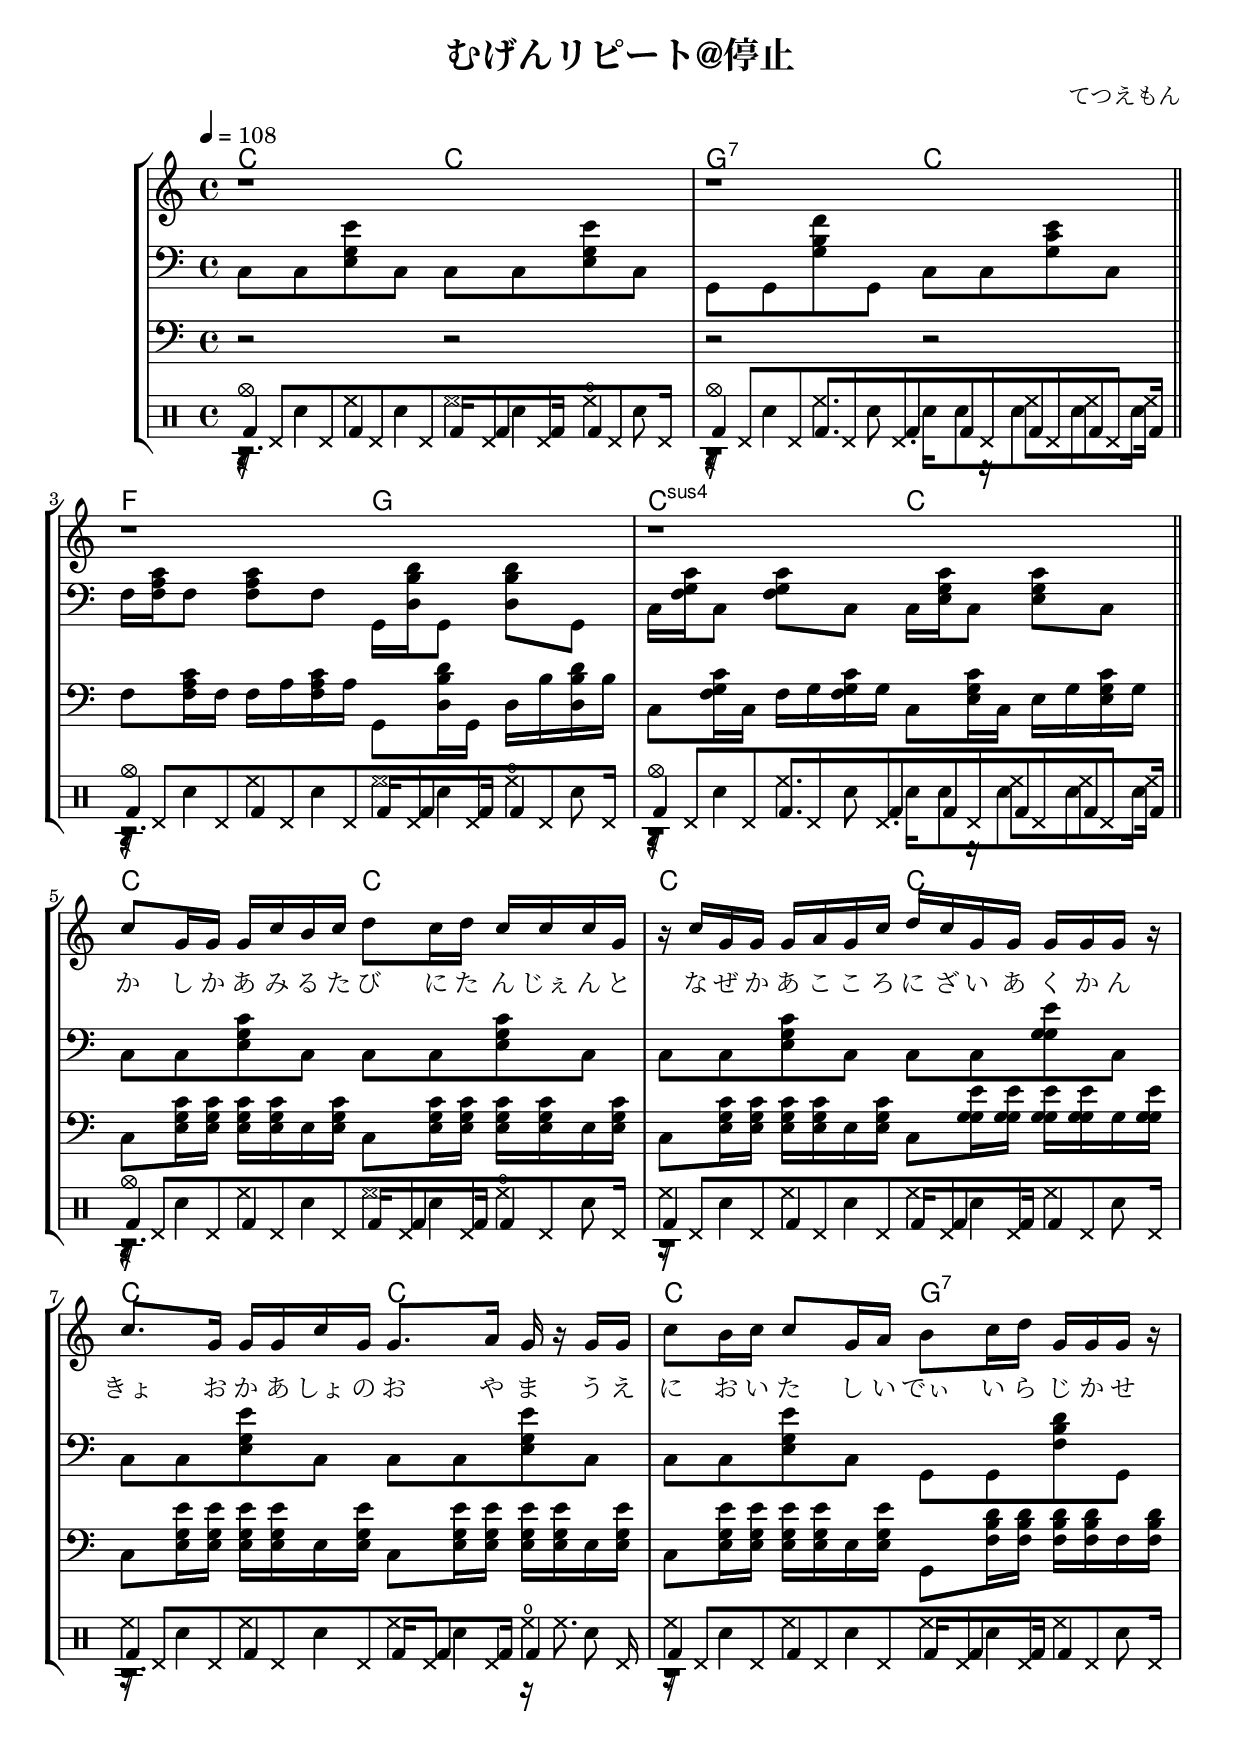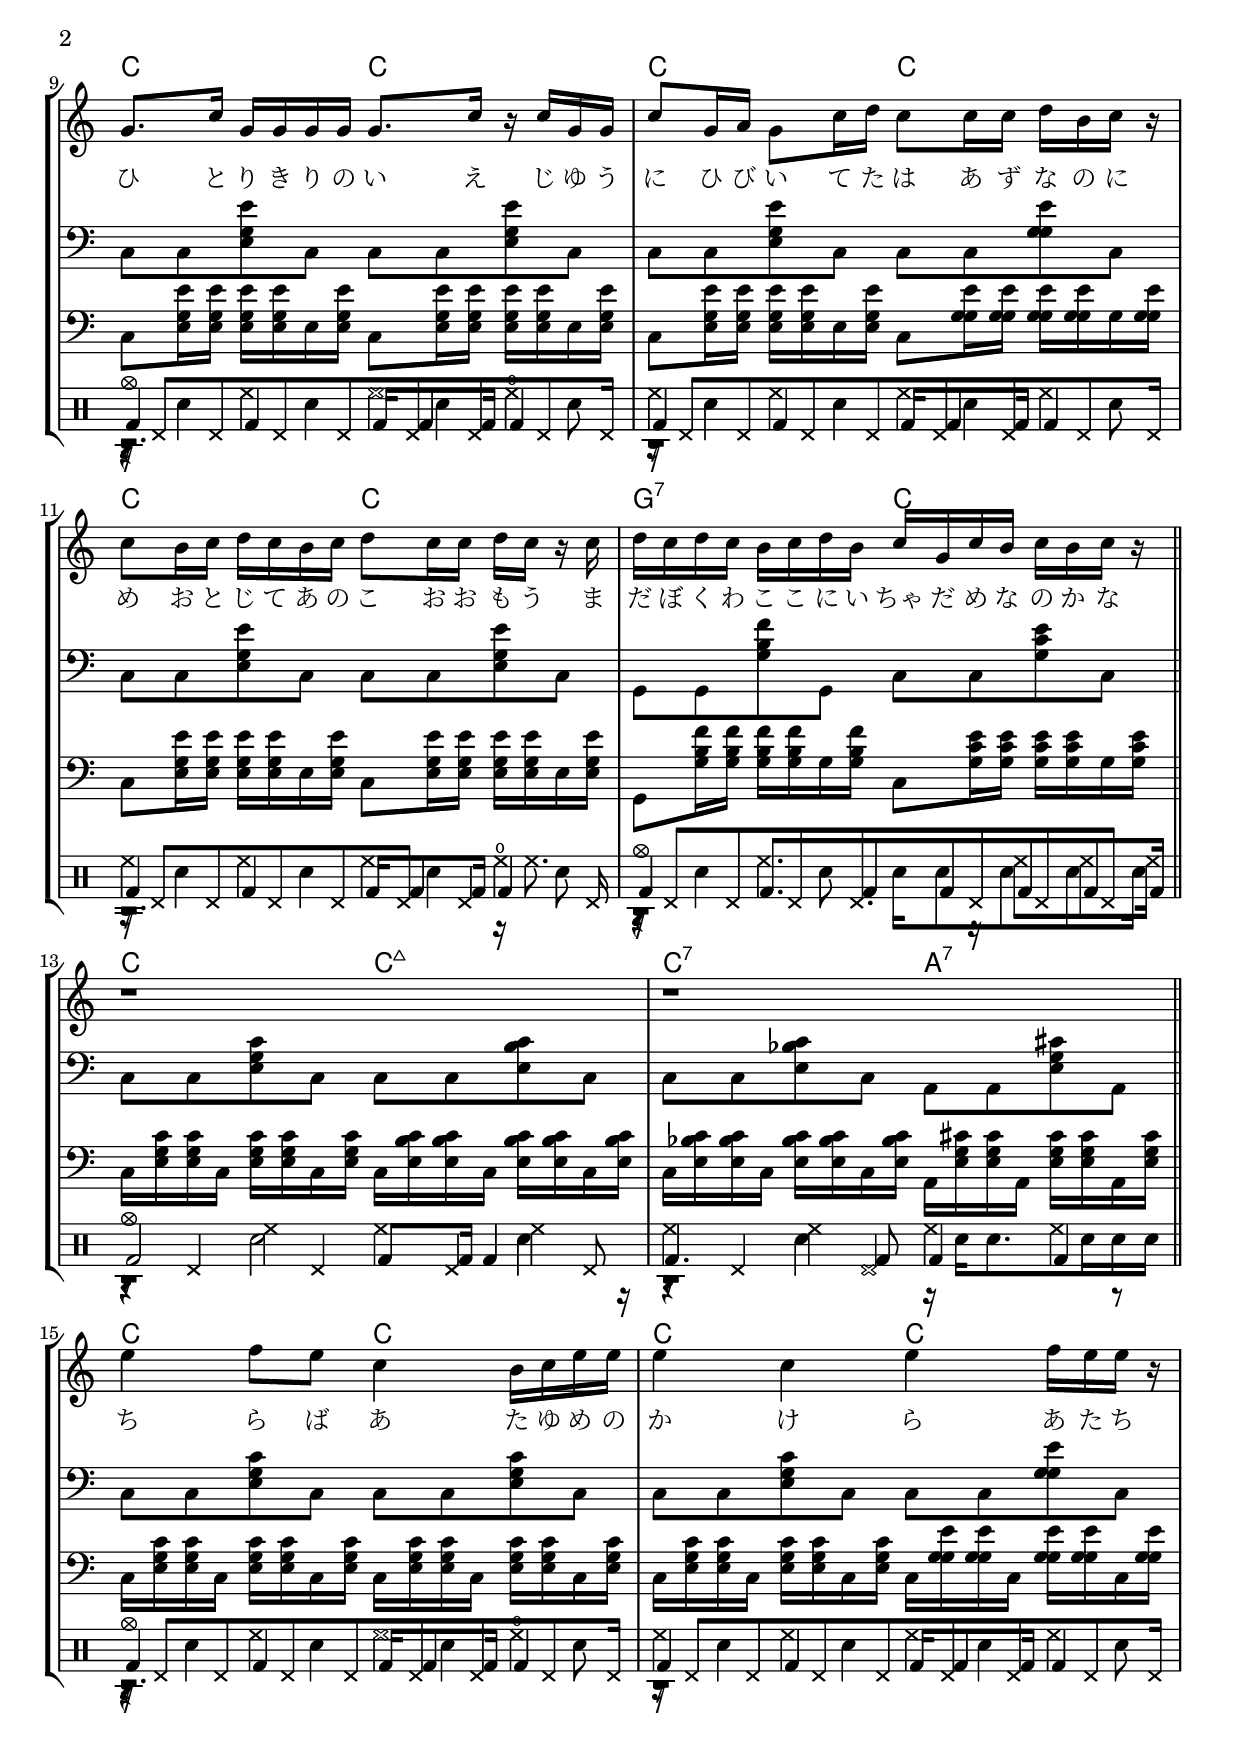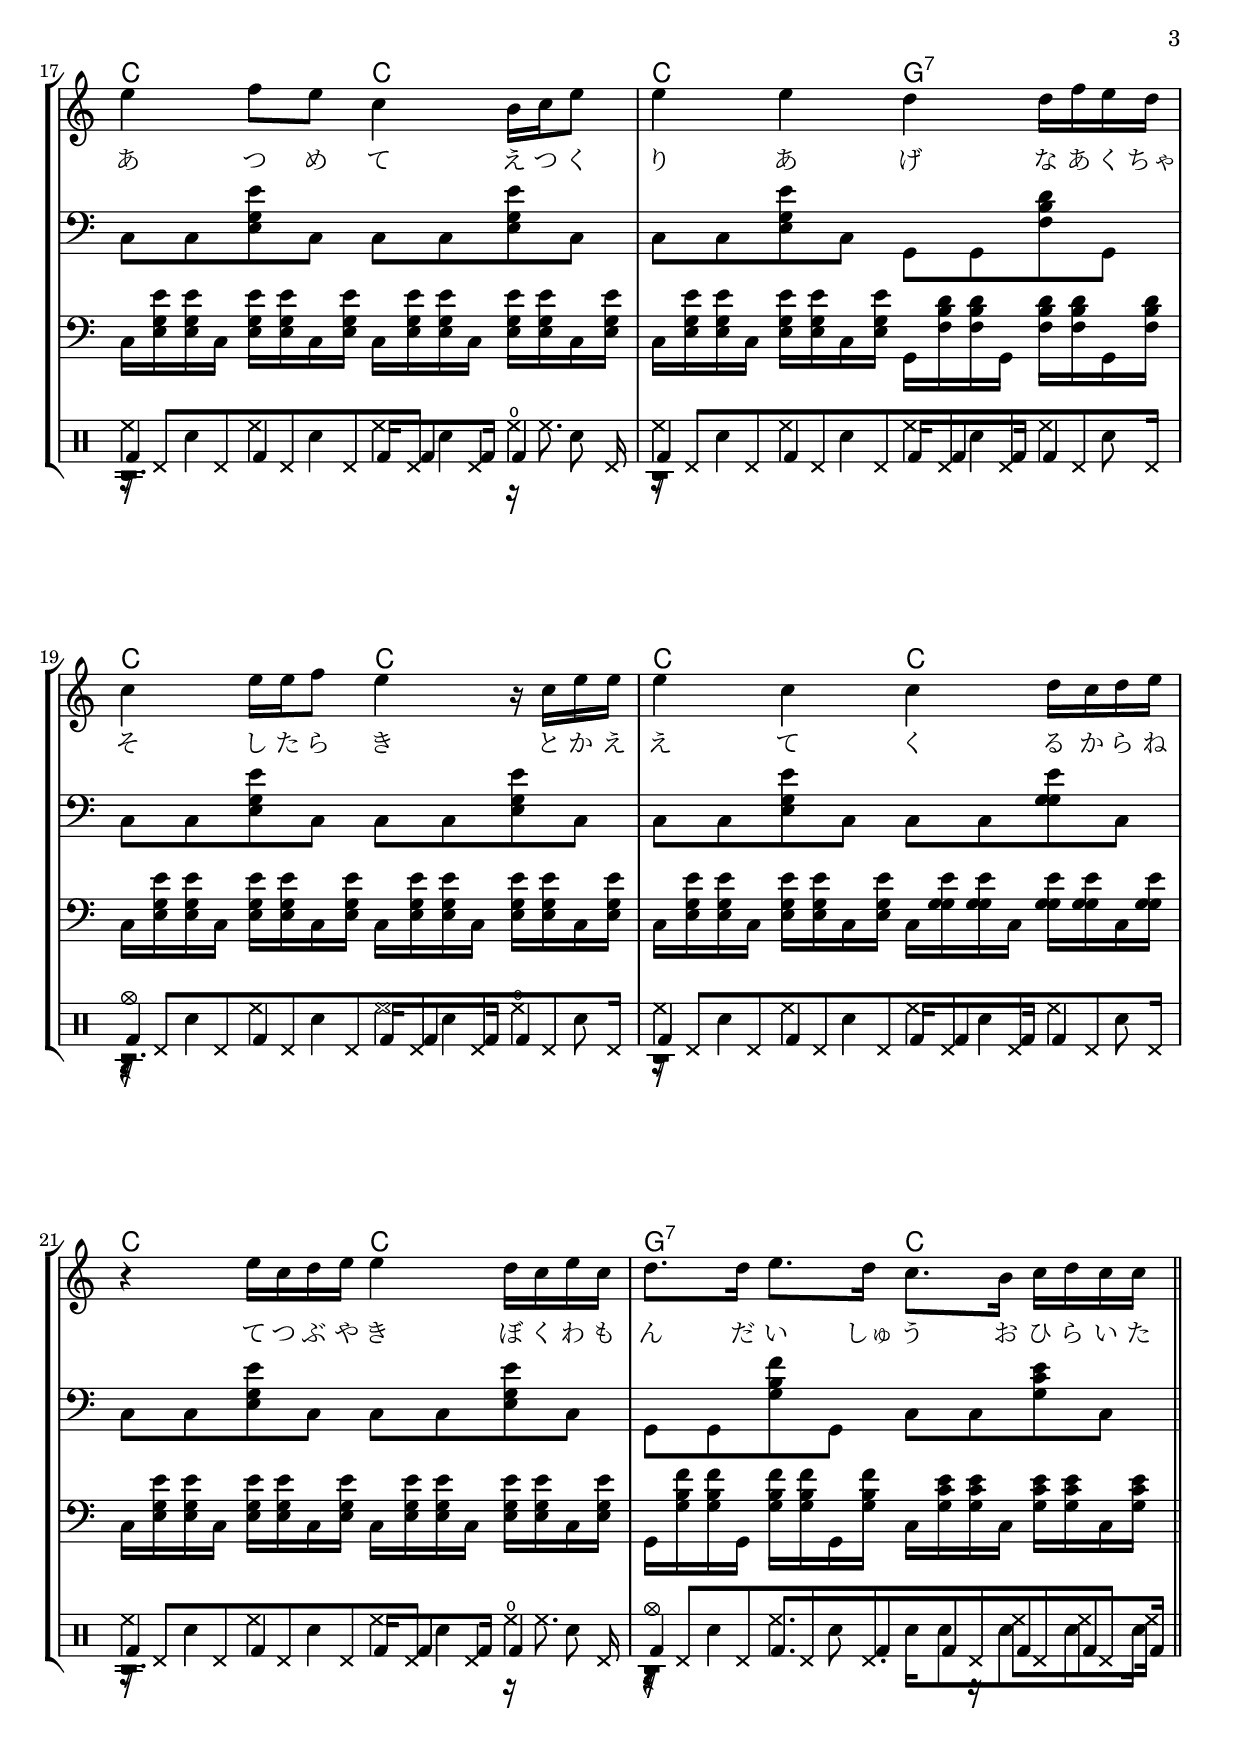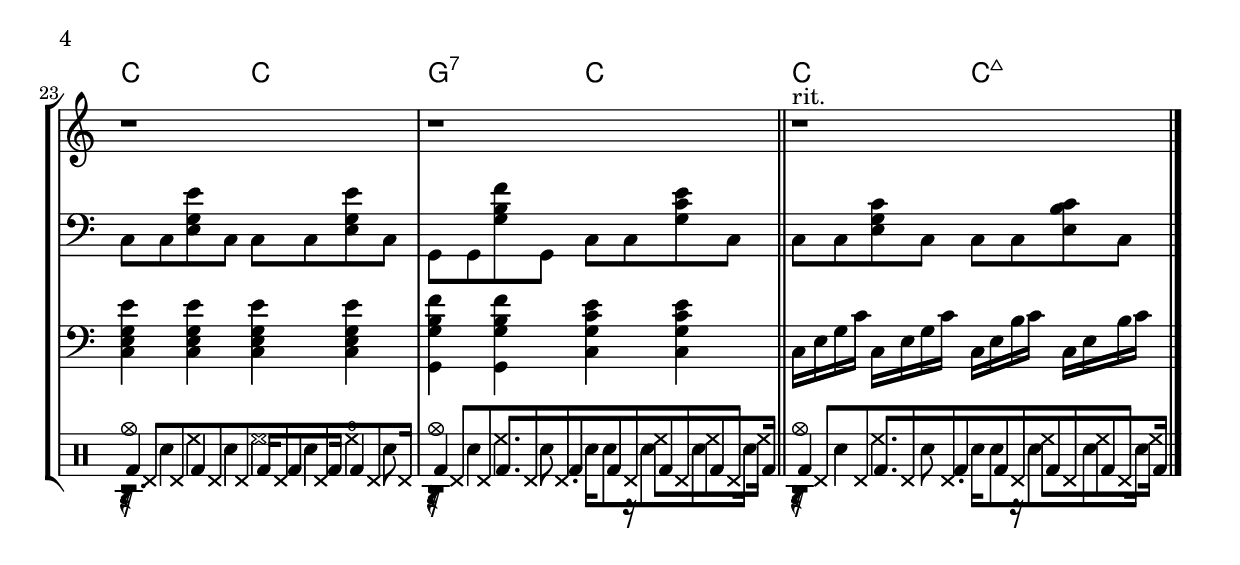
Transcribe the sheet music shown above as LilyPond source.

\version "2.12.1"

\header {
	title = \markup {むげんリピート@停止}
	composer = \markup \center-column {てつえもん}
}

harmony = \chordmode {
	c2 c g:7 c 

	f g c:sus4 c 

	c c c c c c c g:7 c c c c c c g:7 c 

	c c:maj7 c:7 a:7 

	c c c c c c c g:7 c c c c c c g:7 c 

	c c g:7 c 

	c c:maj7 
}

melody = {
	\key c \major
	\tempo 4 = 108
	r1 | r1   
	r1 | r1   
	\set Staff.midiInstrument = #"mmi0.34"
	 c''8  g'16  g'16  g'16  c''16  b'16  c''16  d''8  c''16  d''16  c''16  c''16  c''16  g'16 
	r16  c''16  g'16  g'16  g'16  a'16  g'16  c''16  d''16  c''16  g'16  g'16  g'16  g'16  g'16  r16 
	c''8.  g'16  g'16  g'16  c''16  g'16  g'8.  a'16  g'16  r16  g'16  g'16 
	c''8  b'16  c''16  c''8  g'16  a'16  b'8  c''16  d''16  g'16  g'16  g'16  r16 
	g'8.  c''16  g'16  g'16  g'16  g'16  g'8.  c''16  r16  c''16  g'16  g'16 
	c''8  g'16  a'16  g'8  c''16  d''16  c''8  c''16  c''16  d''16  b'16  c''16  r16 
	c''8  b'16  c''16  d''16  c''16  b'16  c''16  d''8  c''16  c''16  d''16  c''16  r16  c''16 
	d''16  c''16  d''16  c''16  b'16  c''16  d''16  b'16  c''16  g'16  c''16  b'16  c''16  b'16  c''16  r16
	r1 | r1   
	\set Staff.midiInstrument = #"mmi0.34"
	 e''4  f''8  e''8  c''4  b'16  c''16  e''16  e''16 
	e''4  c''4  e''4  f''16  e''16  e''16  r16 
	e''4  f''8  e''8  c''4  b'16  c''16  e''8 
	e''4  e''4  d''4  d''16  f''16  e''16  d''16 
	c''4  e''16  e''16  f''8  e''4  r16  c''16  e''16  e''16 
	e''4  c''4  c''4  d''16  c''16  d''16  e''16 
	r4  e''16  c''16  d''16  e''16  e''4  d''16  c''16  e''16  c''16 
	d''8.  d''16  e''8.  d''16  c''8.  b'16  c''16  d''16  c''16  c''16
	r1 | r1   
	r1^"rit." \bar "|."
}

words = \lyricmode {
	
	
	か  し  か  あ  み  る  た  び  に  た  ん  じぇ  ん  と  な  ぜ  か  あ  こ  こ  ろ  に  ざ  い  あ  く  か  ん  きょ  お  か  あ  しょ  の  お  や  ま  う  え  に  お  い  た  し  い  でぃ  い  ら  じ  か  せ  ひ  と  り  き  り  の  い  え  じ  ゆ  う  に  ひ  び  い  て  た  は  あ  ず  な  の  に  め  お  と  じ  て  あ  の  こ  お  お  も  う  ま  だ  ぼ  く  わ  こ  こ  に  い  ちゃ  だ  め  な  の  か  な  
	
	ち  ら  ば  あ  た  ゆ  め  の  か  け  ら  あ  た  ち  あ  つ  め  て  え  つ  く  り  あ  げ  な  あ  く  ちゃ  そ  し  た  ら  き  と  か  え  え  て  く  る  か  ら  ね  て  つ  ぶ  や  き  ぼ  く  わ  も  ん  だ  い  しゅ  う  お  ひ  ら  い  た  
	
	
}

tempochange = {
	\tempo 4 = 108
	r1 | r1 \bar "||"
	\tempo 4 = 108
	r1 | r1 \bar "||"
	\tempo 4 = 108
	r1 | r1 | r1 | r1 | r1 | r1 | r1 | r1 \bar "||"
	\tempo 4 = 108
	r1 | r1 \bar "||"
	\tempo 4 = 108
	r1 | r1 | r1 | r1 | r1 | r1 | r1 | r1 \bar "||"
	\tempo 4 = 108
	r1 | r1 \bar "||"
	\tempo 4 = 108
	\tempo 4 = 81 r2 \tempo 4 = 72 r2 \bar "|."
}

mainacc = {
	\clef bass
	\set Staff.midiInstrument = #"Overdriven Guitar"
	\key c \major
	\tempo 4 = 108
	c8 c8 <e g e'>8 c8
	c8 c8 <e g e'>8 c8
	g,8 g,8 <g b f'>8 g,8
	c8 c8 <g c' e'>8 c8
	\bar "||"

	\set Staff.midiInstrument = #"Overdriven Guitar"
	f16 <f a c'>16 f8 <f a c'>8 f8
	g,16 <d b d'>16 g,8 <d b d'>8 g,8
	c16 <f g c'>16 c8 <f g c'>8 c8
	c16 <e g c'>16 c8 <e g c'>8 c8
	\bar "||"

	\set Staff.midiInstrument = #"Overdriven Guitar"
	c8 c8 <e g c'>8 c8
	c8 c8 <e g c'>8 c8
	c8 c8 <e g c'>8 c8
	c8 c8 <g g e'>8 c8
	c8 c8 <e g e'>8 c8
	c8 c8 <e g e'>8 c8
	c8 c8 <e g e'>8 c8
	g,8 g,8 <f b d'>8 g,8
	c8 c8 <e g e'>8 c8
	c8 c8 <e g e'>8 c8
	c8 c8 <e g e'>8 c8
	c8 c8 <g g e'>8 c8
	c8 c8 <e g e'>8 c8
	c8 c8 <e g e'>8 c8
	g,8 g,8 <g b f'>8 g,8
	c8 c8 <g c' e'>8 c8
	\bar "||"

	\set Staff.midiInstrument = #"Overdriven Guitar"
	c8 c8 <e g c'>8 c8
	c8 c8 <e b c'>8 c8
	c8 c8 <e bes c'>8 c8
	a,8 a,8 <e g cis'>8 a,8
	\bar "||"

	\set Staff.midiInstrument = #"Overdriven Guitar"
	c8 c8 <e g c'>8 c8
	c8 c8 <e g c'>8 c8
	c8 c8 <e g c'>8 c8
	c8 c8 <g g e'>8 c8
	c8 c8 <e g e'>8 c8
	c8 c8 <e g e'>8 c8
	c8 c8 <e g e'>8 c8
	g,8 g,8 <f b d'>8 g,8
	c8 c8 <e g e'>8 c8
	c8 c8 <e g e'>8 c8
	c8 c8 <e g e'>8 c8
	c8 c8 <g g e'>8 c8
	c8 c8 <e g e'>8 c8
	c8 c8 <e g e'>8 c8
	g,8 g,8 <g b f'>8 g,8
	c8 c8 <g c' e'>8 c8
	\bar "||"

	\set Staff.midiInstrument = #"Overdriven Guitar"
	c8 c8 <e g e'>8 c8
	c8 c8 <e g e'>8 c8
	g,8 g,8 <g b f'>8 g,8
	c8 c8 <g c' e'>8 c8
	\bar "||"

	\set Staff.midiInstrument = #"Overdriven Guitar"
	c8 c8 <e g c'>8 c8
	c8 c8 <e b c'>8 c8
	\bar "|."
}

subacc = {
	\clef bass
	\set Staff.midiInstrument = #"Slap Bass 1"
	\key c \major
	\tempo 4 = 108
	r2
	r2
	r2
	r2
	\bar "||"

	\set Staff.midiInstrument = #"Synth Bass 2"
	f8 <f a c'>16 f16   f16 a16 <f a c'>16 a16
	g,8 <d b d'>16 g,16   d16 b16 <d b d'>16 b16
	c8 <f g c'>16 c16   f16 g16 <f g c'>16 g16
	c8 <e g c'>16 c16   e16 g16 <e g c'>16 g16
	\bar "||"

	\set Staff.midiInstrument = #"Synth Bass 2"
	c8 <e g c'>16 <e g c'>16   <e g c'>16 <e g c'>16   e16 <e g c'>16
	c8 <e g c'>16 <e g c'>16   <e g c'>16 <e g c'>16   e16 <e g c'>16
	c8 <e g c'>16 <e g c'>16   <e g c'>16 <e g c'>16   e16 <e g c'>16
	c8 <g g e'>16 <g g e'>16   <g g e'>16 <g g e'>16   g16 <g g e'>16
	c8 <e g e'>16 <e g e'>16   <e g e'>16 <e g e'>16   e16 <e g e'>16
	c8 <e g e'>16 <e g e'>16   <e g e'>16 <e g e'>16   e16 <e g e'>16
	c8 <e g e'>16 <e g e'>16   <e g e'>16 <e g e'>16   e16 <e g e'>16
	g,8 <f b d'>16 <f b d'>16   <f b d'>16 <f b d'>16   f16 <f b d'>16
	c8 <e g e'>16 <e g e'>16   <e g e'>16 <e g e'>16   e16 <e g e'>16
	c8 <e g e'>16 <e g e'>16   <e g e'>16 <e g e'>16   e16 <e g e'>16
	c8 <e g e'>16 <e g e'>16   <e g e'>16 <e g e'>16   e16 <e g e'>16
	c8 <g g e'>16 <g g e'>16   <g g e'>16 <g g e'>16   g16 <g g e'>16
	c8 <e g e'>16 <e g e'>16   <e g e'>16 <e g e'>16   e16 <e g e'>16
	c8 <e g e'>16 <e g e'>16   <e g e'>16 <e g e'>16   e16 <e g e'>16
	g,8 <g b f'>16 <g b f'>16   <g b f'>16 <g b f'>16   g16 <g b f'>16
	c8 <g c' e'>16 <g c' e'>16   <g c' e'>16 <g c' e'>16   g16 <g c' e'>16
	\bar "||"

	\set Staff.midiInstrument = #"Synth Bass 2"
	c16 <e g c'>16 <e g c'>16 c16   <e g c'>16 <e g c'>16 c16 <e g c'>16
	c16 <e b c'>16 <e b c'>16 c16   <e b c'>16 <e b c'>16 c16 <e b c'>16
	c16 <e bes c'>16 <e bes c'>16 c16   <e bes c'>16 <e bes c'>16 c16 <e bes c'>16
	a,16 <e g cis'>16 <e g cis'>16 a,16   <e g cis'>16 <e g cis'>16 a,16 <e g cis'>16
	\bar "||"

	\set Staff.midiInstrument = #"Synth Bass 2"
	c16 <e g c'>16 <e g c'>16 c16   <e g c'>16 <e g c'>16 c16 <e g c'>16
	c16 <e g c'>16 <e g c'>16 c16   <e g c'>16 <e g c'>16 c16 <e g c'>16
	c16 <e g c'>16 <e g c'>16 c16   <e g c'>16 <e g c'>16 c16 <e g c'>16
	c16 <g g e'>16 <g g e'>16 c16   <g g e'>16 <g g e'>16 c16 <g g e'>16
	c16 <e g e'>16 <e g e'>16 c16   <e g e'>16 <e g e'>16 c16 <e g e'>16
	c16 <e g e'>16 <e g e'>16 c16   <e g e'>16 <e g e'>16 c16 <e g e'>16
	c16 <e g e'>16 <e g e'>16 c16   <e g e'>16 <e g e'>16 c16 <e g e'>16
	g,16 <f b d'>16 <f b d'>16 g,16   <f b d'>16 <f b d'>16 g,16 <f b d'>16
	c16 <e g e'>16 <e g e'>16 c16   <e g e'>16 <e g e'>16 c16 <e g e'>16
	c16 <e g e'>16 <e g e'>16 c16   <e g e'>16 <e g e'>16 c16 <e g e'>16
	c16 <e g e'>16 <e g e'>16 c16   <e g e'>16 <e g e'>16 c16 <e g e'>16
	c16 <g g e'>16 <g g e'>16 c16   <g g e'>16 <g g e'>16 c16 <g g e'>16
	c16 <e g e'>16 <e g e'>16 c16   <e g e'>16 <e g e'>16 c16 <e g e'>16
	c16 <e g e'>16 <e g e'>16 c16   <e g e'>16 <e g e'>16 c16 <e g e'>16
	g,16 <g b f'>16 <g b f'>16 g,16   <g b f'>16 <g b f'>16 g,16 <g b f'>16
	c16 <g c' e'>16 <g c' e'>16 c16   <g c' e'>16 <g c' e'>16 c16 <g c' e'>16
	\bar "||"

	\set Staff.midiInstrument = #"Synth Bass 2"
	<c e g e'>4 <c e g e'>4
	<c e g e'>4 <c e g e'>4
	<g, g b f'>4 <g, g b f'>4
	<c g c' e'>4 <c g c' e'>4
	\bar "||"

	\set Staff.midiInstrument = #"Synth Bass 2"
	c16 e g c' c e g c'
	c16 e b c' c e b c'
	\bar "|."
}

percA = {
	\drummode {
	r2. hho4  |r1  \bar "||"
	r2. hho4  |r1  \bar "||"
	r2. hho4  |r1  |r2. hho4  |r1  |r2. hho4  |r1  |r2. hho4  |r1  \bar "||"
	r4 hh4 hh4 hh4  |hh4 hh4 hh4 hh4  \bar "||"
	r2. hho4  |r1  |r2. hho4  |r1  |r2. hho4  |r1  |r2. hho4  |r1  \bar "||"
	r2. hho4  |r1  \bar "||"
	r1  \bar "|."
	}
}

percB = {
	\drummode {
	r4 hh4 hh2  |r4 hh4. r16 hh8 hh8 hh16  \bar "||"
	r4 hh4 hh2  |r4 hh4. r16 hh8 hh8 hh16  \bar "||"
	r4 hh4 hh2  |hh4 hh4 hh4 hh4  |hh4 hh4 hh4 r16 hh8.  |hh4 hh4 hh4 hh4  |r4 hh4 hh2  |hh4 hh4 hh4 hh4  |hh4 hh4 hh4 r16 hh8.  |r4 hh4. r16 hh8 hh8 hh16  \bar "||"
	r8 hhp4 hhp4 hhp4 hhp8  |r8 hhp4 hhp2 r8  \bar "||"
	r4 hh4 hh2  |hh4 hh4 hh4 hh4  |hh4 hh4 hh4 r16 hh8.  |hh4 hh4 hh4 hh4  |r4 hh4 hh2  |hh4 hh4 hh4 hh4  |hh4 hh4 hh4 r16 hh8.  |r4 hh4. r16 hh8 hh8 hh16  \bar "||"
	r4 hh4 hh2  |r4 hh4. r16 hh8 hh8 hh16  \bar "||"
	r4 hh4. r16 hh8 hh8 hh16  \bar "|."
	}
}

percC = {
	\drummode {
	r16 hhp8 hhp8 hhp8 hhp8 hhp8 hhp8 hhp8 hhp16  |r16 hhp8 hhp8 hhp8 hhp8. hhp8 hhp8 hhp8  \bar "||"
	r16 hhp8 hhp8 hhp8 hhp8 hhp8 hhp8 hhp8 hhp16  |r16 hhp8 hhp8 hhp8 hhp8. hhp8 hhp8 hhp8  \bar "||"
	r16 hhp8 hhp8 hhp8 hhp8 hhp8 hhp8 hhp8 hhp16  |r16 hhp8 hhp8 hhp8 hhp8 hhp8 hhp8 hhp8 hhp16  |r16 hhp8 hhp8 hhp8 hhp8 hhp8 hhp4 hhp16  |r16 hhp8 hhp8 hhp8 hhp8 hhp8 hhp8 hhp8 hhp16  |r16 hhp8 hhp8 hhp8 hhp8 hhp8 hhp8 hhp8 hhp16  |r16 hhp8 hhp8 hhp8 hhp8 hhp8 hhp8 hhp8 hhp16  |r16 hhp8 hhp8 hhp8 hhp8 hhp8 hhp4 hhp16  |r16 hhp8 hhp8 hhp8 hhp8. hhp8 hhp8 hhp8  \bar "||"
	r4 sn2 sn4  |r4 sn4 r16 sn16 sn8. sn16 sn16 sn16  \bar "||"
	r16 hhp8 hhp8 hhp8 hhp8 hhp8 hhp8 hhp8 hhp16  |r16 hhp8 hhp8 hhp8 hhp8 hhp8 hhp8 hhp8 hhp16  |r16 hhp8 hhp8 hhp8 hhp8 hhp8 hhp4 hhp16  |r16 hhp8 hhp8 hhp8 hhp8 hhp8 hhp8 hhp8 hhp16  |r16 hhp8 hhp8 hhp8 hhp8 hhp8 hhp8 hhp8 hhp16  |r16 hhp8 hhp8 hhp8 hhp8 hhp8 hhp8 hhp8 hhp16  |r16 hhp8 hhp8 hhp8 hhp8 hhp8 hhp4 hhp16  |r16 hhp8 hhp8 hhp8 hhp8. hhp8 hhp8 hhp8  \bar "||"
	r16 hhp8 hhp8 hhp8 hhp8 hhp8 hhp8 hhp8 hhp16  |r16 hhp8 hhp8 hhp8 hhp8. hhp8 hhp8 hhp8  \bar "||"
	r16 hhp8 hhp8 hhp8 hhp8. hhp8 hhp8 hhp8  \bar "|."
	}
}

percD = {
	\drummode {
	r8 sn4 sn4 sn4 sn8  |r8 sn4 sn8 sn16 sn8 sn8 sn8 sn16  \bar "||"
	r8 sn4 sn4 sn4 sn8  |r8 sn4 sn8 sn16 sn8 sn8 sn8 sn16  \bar "||"
	r8 sn4 sn4 sn4 sn8  |r8 sn4 sn4 sn4 sn8  |r8 sn4 sn4 sn4 sn8  |r8 sn4 sn4 sn4 sn8  |r8 sn4 sn4 sn4 sn8  |r8 sn4 sn4 sn4 sn8  |r8 sn4 sn4 sn4 sn8  |r8 sn4 sn8 sn16 sn8 sn8 sn8 sn16  \bar "||"
	bd2 bd8 bd16 bd4 r16  |bd4. bd8 bd4 bd4  \bar "||"
	r8 sn4 sn4 sn4 sn8  |r8 sn4 sn4 sn4 sn8  |r8 sn4 sn4 sn4 sn8  |r8 sn4 sn4 sn4 sn8  |r8 sn4 sn4 sn4 sn8  |r8 sn4 sn4 sn4 sn8  |r8 sn4 sn4 sn4 sn8  |r8 sn4 sn8 sn16 sn8 sn8 sn8 sn16  \bar "||"
	r8 sn4 sn4 sn4 sn8  |r8 sn4 sn8 sn16 sn8 sn8 sn8 sn16  \bar "||"
	r8 sn4 sn8 sn16 sn8 sn8 sn8 sn16  \bar "|."
	}
}

percE = {
	\drummode {
	bd4 bd4 bd16 bd8 bd16 bd4  |bd4 bd8. bd8 bd8 bd8 bd8 bd16  \bar "||"
	bd4 bd4 bd16 bd8 bd16 bd4  |bd4 bd8. bd8 bd8 bd8 bd8 bd16  \bar "||"
	bd4 bd4 bd16 bd8 bd16 bd4  |bd4 bd4 bd16 bd8 bd16 bd4  |bd4 bd4 bd16 bd8 bd16 bd4  |bd4 bd4 bd16 bd8 bd16 bd4  |bd4 bd4 bd16 bd8 bd16 bd4  |bd4 bd4 bd16 bd8 bd16 bd4  |bd4 bd4 bd16 bd8 bd16 bd4  |bd4 bd8. bd8 bd8 bd8 bd8 bd16  \bar "||"
	cymc1  |r1 \bar "||"
	bd4 bd4 bd16 bd8 bd16 bd4  |bd4 bd4 bd16 bd8 bd16 bd4  |bd4 bd4 bd16 bd8 bd16 bd4  |bd4 bd4 bd16 bd8 bd16 bd4  |bd4 bd4 bd16 bd8 bd16 bd4  |bd4 bd4 bd16 bd8 bd16 bd4  |bd4 bd4 bd16 bd8 bd16 bd4  |bd4 bd8. bd8 bd8 bd8 bd8 bd16  \bar "||"
	bd4 bd4 bd16 bd8 bd16 bd4  |bd4 bd8. bd8 bd8 bd8 bd8 bd16  \bar "||"
	bd4 bd8. bd8 bd8 bd8 bd8 bd16  \bar "|."
	}
}

percF = {
	\drummode {
	cymc1  |cymc1  \bar "||"
	cymc1  |cymc1  \bar "||"
	cymc1  |r1 |r1 |r1 |cymc1  |r1 |r1 |cymc1  \bar "||"
	r1 | r1 \bar "||"
	cymc1  |r1 |r1 |r1 |cymc1  |r1 |r1 |cymc1  \bar "||"
	cymc1  |cymc1  \bar "||"
	cymc1  \bar "|."
	}
}

\score {
	<<
		\new StaffGroup <<
			\new ChordNames {\harmony}
			\new Voice = "melody" {\melody}
			\new Lyrics \lyricsto "melody" \words
			\new Staff = "mainacc" {\mainacc}
			\new Staff = "subacc" {\subacc}
			\new DrumStaff <<
				\new DrumVoice {\percA}
				\new DrumVoice {\percB}
				\new DrumVoice {\percC}
				\new DrumVoice {\percD}
				\new DrumVoice {\percE}
				\new DrumVoice {\percF}
			>>
		>>
	>>
	\layout { }
}
